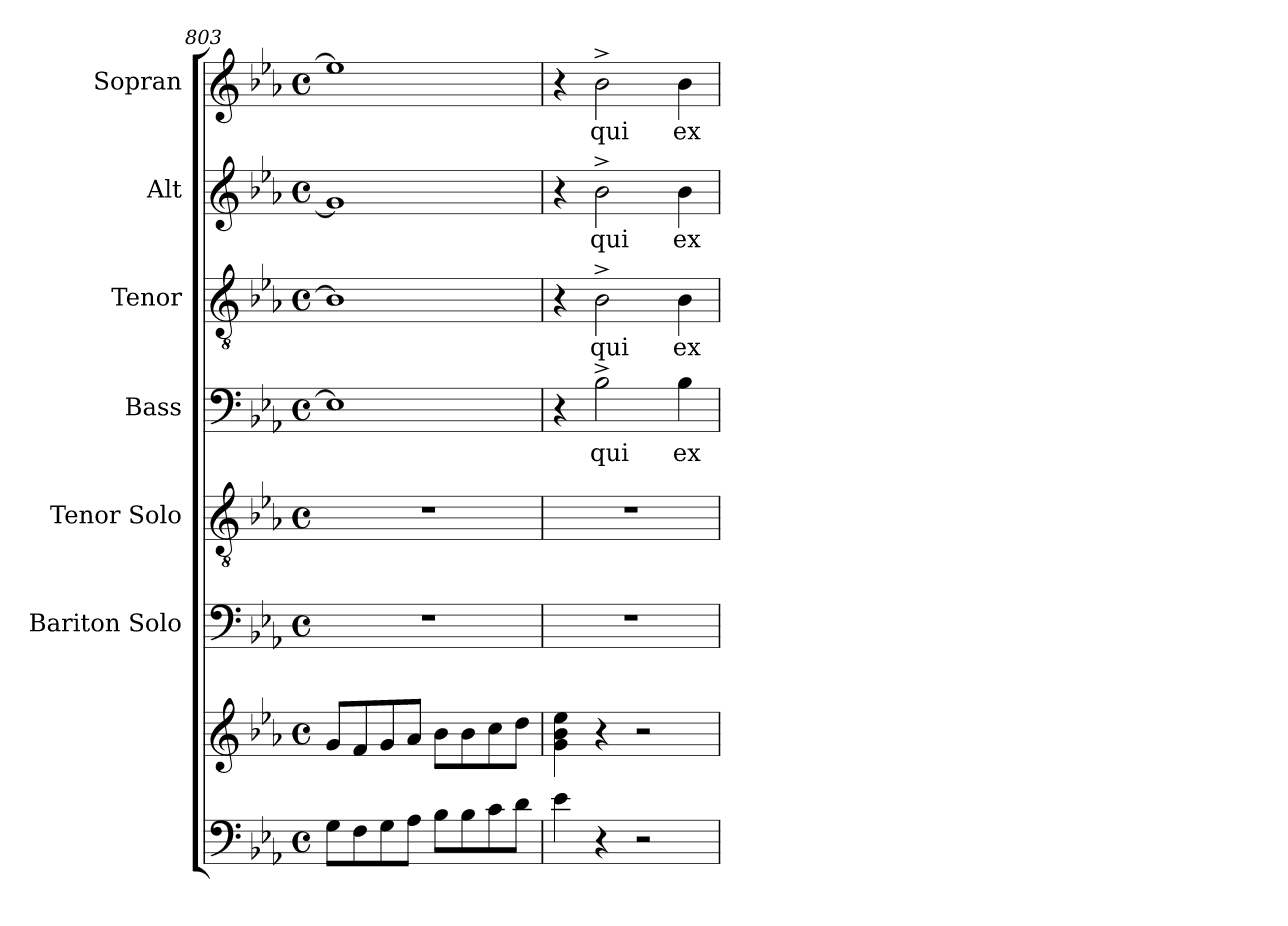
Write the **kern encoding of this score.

**kern	**kern	**kern	**kern	**kern	**text	**kern	**text	**kern	**text	**kern	**text
*part7	*part7	*part6	*part5	*part4	*part4	*part3	*part3	*part2	*part2	*part1	*part1
*staff8	*staff7	*staff6	*staff5	*staff4	*staff4	*staff3	*staff3	*staff2	*staff2	*staff1	*staff1
*	*	*I"Bariton Solo	*I"Tenor Solo	*I"Bass	*	*I"Tenor	*	*I"Alt	*	*I"Sopran	*
*	*	*	*	*I'B.	*	*I'T.	*	*I'A.	*	*I'S.	*
*clefF4	*clefG2	*clefF4	*clefGv2	*clefF4	*	*clefGv2	*	*clefG2	*	*clefG2	*
*k[b-e-a-]	*k[b-e-a-]	*k[b-e-a-]	*k[b-e-a-]	*k[b-e-a-]	*	*k[b-e-a-]	*	*k[b-e-a-]	*	*k[b-e-a-]	*
*E-:	*E-:	*E-:	*E-:	*E-:	*	*E-:	*	*E-:	*	*E-:	*
*M4/4	*M4/4	*M4/4	*M4/4	*M4/4	*	*M4/4	*	*M4/4	*	*M4/4	*
*met(c)	*met(c)	*met(c)	*met(c)	*met(c)	*	*met(c)	*	*met(c)	*	*met(c)	*
=803	=803	=803	=803	=803	=803	=803	=803	=803	=803	=803	=803
8G\L	8g/L	1r	1r	1E-]	.	1B-]	.	1g]	.	1ee-]	.
8F\	8f/	.	.	.	.	.	.	.	.	.	.
8G\	8g/	.	.	.	.	.	.	.	.	.	.
8A-\J	8a-/J	.	.	.	.	.	.	.	.	.	.
8B-\L	8b-\L	.	.	.	.	.	.	.	.	.	.
8B-\	8b-\	.	.	.	.	.	.	.	.	.	.
8c\	8cc\	.	.	.	.	.	.	.	.	.	.
8d\J	8dd\J	.	.	.	.	.	.	.	.	.	.
=804	=804	=804	=804	=804	=804	=804	=804	=804	=804	=804	=804
4e-\	4g\ 4b-\ 4ee-\	1r	1r	4r	.	4r	.	4r	.	4r	.
!	!	!	!	!	!LO:LY:b	!	!LO:LY:b	!	!LO:LY:b	!	!LO:LY:b
4r	4r	.	.	2B-^>\	qui	2B-^>\	qui	2b-^>\	qui	2b-^>\	qui
2r	2r	.	.	.	.	.	.	.	.	.	.
!	!	!	!	!	!LO:LY:b	!	!LO:LY:b	!	!LO:LY:b	!	!LO:LY:b
.	.	.	.	4B-\	ex	4B-\	ex	4b-\	ex	4b-\	ex
=	=	=	=	=	=	=	=	=	=	=	=
*-	*-	*-	*-	*-	*-	*-	*-	*-	*-	*-	*-
